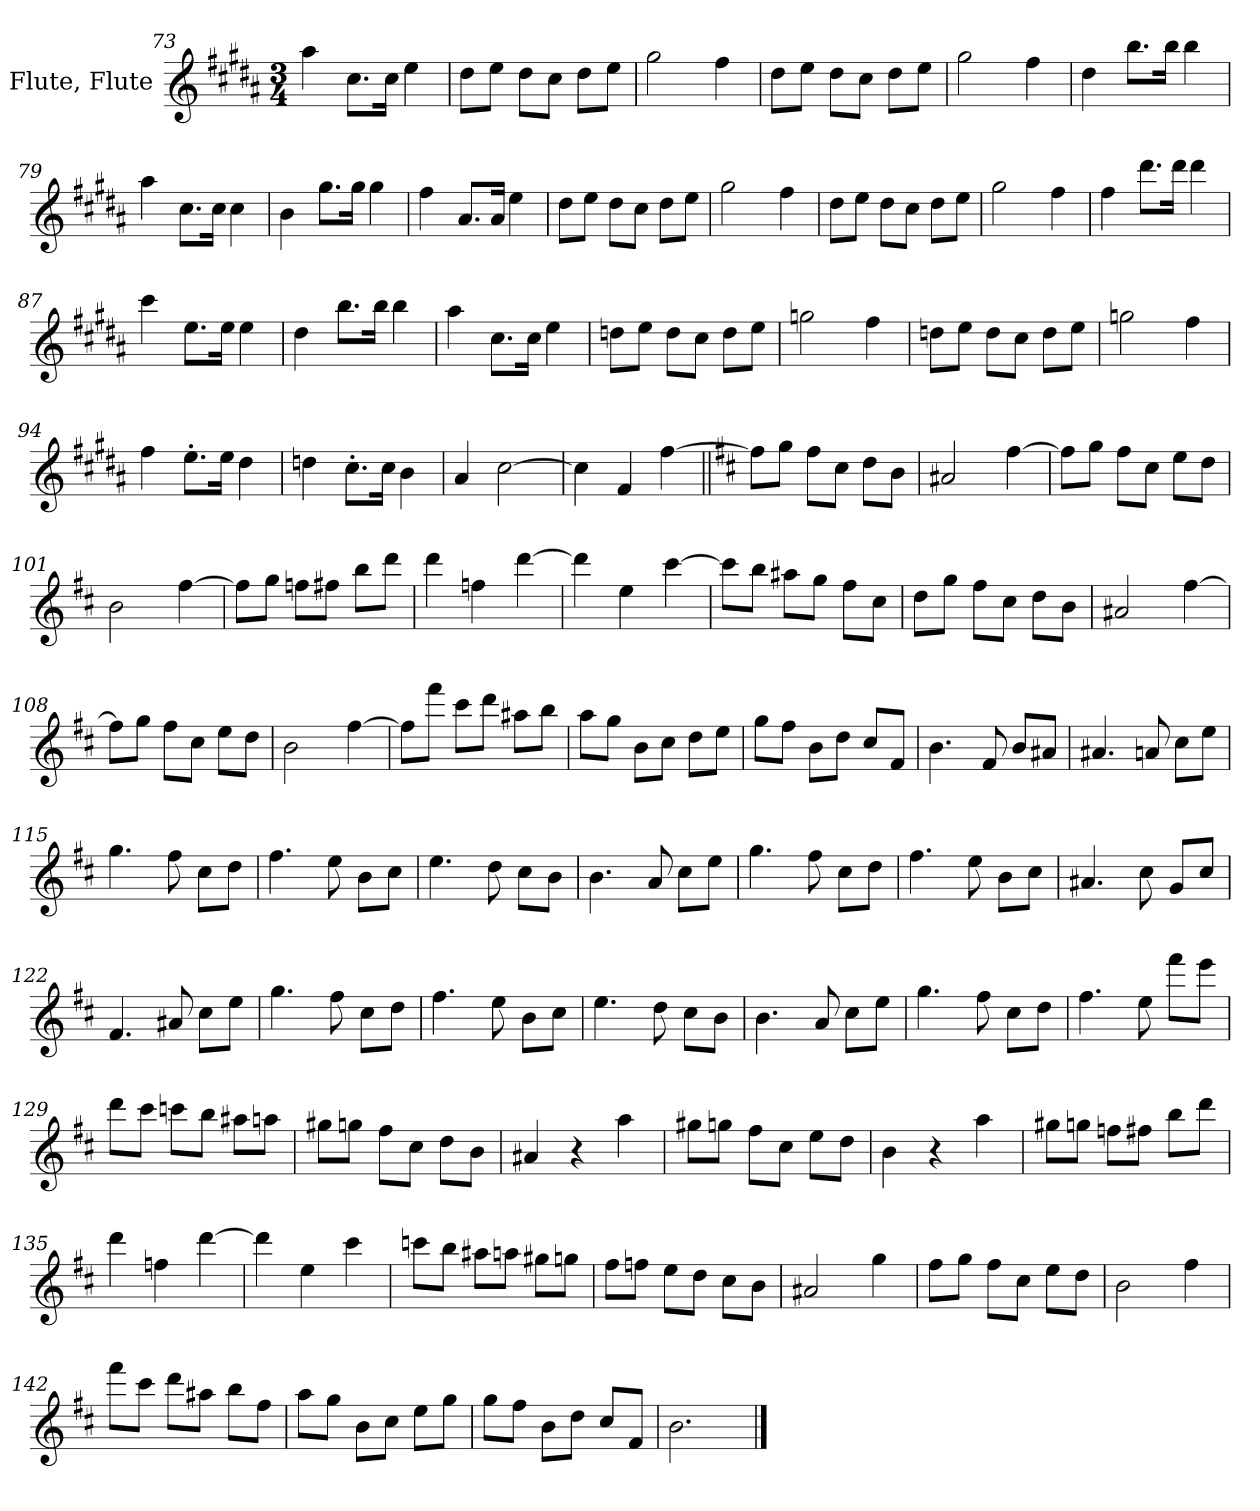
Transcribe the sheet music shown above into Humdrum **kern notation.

**kern
*part1
*staff1
*I"Flute, Flute
*I'Fl.
*clefG2
*k[f#c#g#d#a#]
*M3/4
=73
4aa#\
8.cc#\L
16cc#\Jk
4ee\
!!LO:PB:g=z
=74
8dd#\L
8ee\J
8dd#\L
8cc#\J
8dd#\L
8ee\J
=75
2gg#\
4ff#\
=76
8dd#\L
8ee\J
8dd#\L
8cc#\J
8dd#\L
8ee\J
=77
2gg#\
4ff#\
=78
4dd#\
8.bb\L
16bb\Jk
4bb\
=79
4aa#\
8.cc#\L
16cc#\Jk
4cc#\
=80
4b\
8.gg#\L
16gg#\Jk
4gg#\
=81
4ff#\
8.a#/L
16a#/Jk
4ee\
=82
8dd#\L
8ee\J
8dd#\L
8cc#\J
8dd#\L
8ee\J
!!LO:LB:g=z
=83
2gg#\
4ff#\
=84
8dd#\L
8ee\J
8dd#\L
8cc#\J
8dd#\L
8ee\J
=85
2gg#\
4ff#\
=86
4ff#\
8.ddd#\L
16ddd#\Jk
4ddd#\
=87
4ccc#\
8.ee\L
16ee\Jk
4ee\
=88
4dd#\
8.bb\L
16bb\Jk
4bb\
=89
4aa#\
8.cc#\L
16cc#\Jk
4ee\
=90
8ddn\L
8ee\J
8dd\L
8cc#\J
8dd\L
8ee\J
=91
2ggn\
4ff#\
!!LO:LB:g=z
=92
8ddn\L
8ee\J
8dd\L
8cc#\J
8dd\L
8ee\J
=93
2ggn\
4ff#\
=94
4ff#\
8.ee'\L
16ee\Jk
4dd#\
=95
4ddn\
8.cc#'\L
16cc#\Jk
4b\
=96
4a#/
[2cc#\
=97
4cc#\]
4f#/
[4ff#\
=98||
*k[f#c#]
8ff#\L]
8gg\J
8ff#\L
8cc#\J
8dd\L
8b\J
=99
2a#X/
[4ff#\
=100
8ff#\L]
8gg\J
8ff#\L
8cc#\J
8ee\L
8dd\J
!!LO:LB:g=z
=101
2b\
[4ff#\
=102
8ff#\L]
8gg\J
8ffn\L
8ff#X\J
8bb\L
8ddd\J
=103
4ddd\
4ffn\
[4ddd\
=104
4ddd\]
4ee\
[4ccc#\
=105
8ccc#\L]
8bb\J
8aa#X\L
8gg\J
8ff#\L
8cc#\J
=106
8dd\L
8gg\J
8ff#\L
8cc#\J
8dd\L
8b\J
=107
2a#X/
[4ff#\
=108
8ff#\L]
8gg\J
8ff#\L
8cc#\J
8ee\L
8dd\J
=109
2b\
[4ff#\
!!LO:LB:g=z
=110
8ff#\L]
8fff#\J
8ccc#\L
8ddd\J
8aa#X\L
8bb\J
=111
8aa\L
8gg\J
8b\L
8cc#\J
8dd\L
8ee\J
=112
8gg\L
8ff#\J
8b\L
8dd\J
8cc#/L
8f#/J
=113
4.b\
8f#/
8b/L
8a#X/J
=114
4.a#X/
8an/
8cc#\L
8ee\J
=115
4.gg\
8ff#\
8cc#\L
8dd\J
=116
4.ff#\
8ee\
8b\L
8cc#\J
!!LO:LB:g=z
=117
4.ee\
8dd\
8cc#\L
8b\J
=118
4.b\
8a/
8cc#\L
8ee\J
=119
4.gg\
8ff#\
8cc#\L
8dd\J
=120
4.ff#\
8ee\
8b\L
8cc#\J
=121
4.a#X/
8cc#\
8g/L
8cc#/J
=122
4.f#/
8a#X/
8cc#\L
8ee\J
=123
4.gg\
8ff#\
8cc#\L
8dd\J
!!LO:LB:g=z
=124
4.ff#\
8ee\
8b\L
8cc#\J
=125
4.ee\
8dd\
8cc#\L
8b\J
=126
4.b\
8a/
8cc#\L
8ee\J
=127
4.gg\
8ff#\
8cc#\L
8dd\J
=128
4.ff#\
8ee\
8fff#\L
8eee\J
=129
8ddd\L
8ccc#\J
8cccn\L
8bb\J
8aa#X\L
8aan\J
=130
8gg#X\L
8ggn\J
8ff#\L
8cc#\J
8dd\L
8b\J
!!LO:LB:g=z
=131
4a#X/
4r
4aa\
=132
8gg#X\L
8ggn\J
8ff#\L
8cc#\J
8ee\L
8dd\J
=133
4b\
4r
4aa\
=134
8gg#X\L
8ggn\J
8ffn\L
8ff#X\J
8bb\L
8ddd\J
=135
4ddd\
4ffn\
[4ddd\
=136
4ddd\]
4ee\
4ccc#\
=137
8cccn\L
8bb\J
8aa#X\L
8aan\J
8gg#X\L
8ggn\J
!!LO:LB:g=z
=138
8ff#\L
8ffn\J
8ee\L
8dd\J
8cc#\L
8b\J
=139
2a#X/
4gg\
=140
8ff#\L
8gg\J
8ff#\L
8cc#\J
8ee\L
8dd\J
=141
2b\
4ff#\
=142
8fff#\L
8ccc#\J
8ddd\L
8aa#X\J
8bb\L
8ff#\J
=143
8aa\L
8gg\J
8b\L
8cc#\J
8ee\L
8gg\J
=144
8gg\L
8ff#\J
8b\L
8dd\J
8cc#/L
8f#/J
=145
2.b\
==
*-
